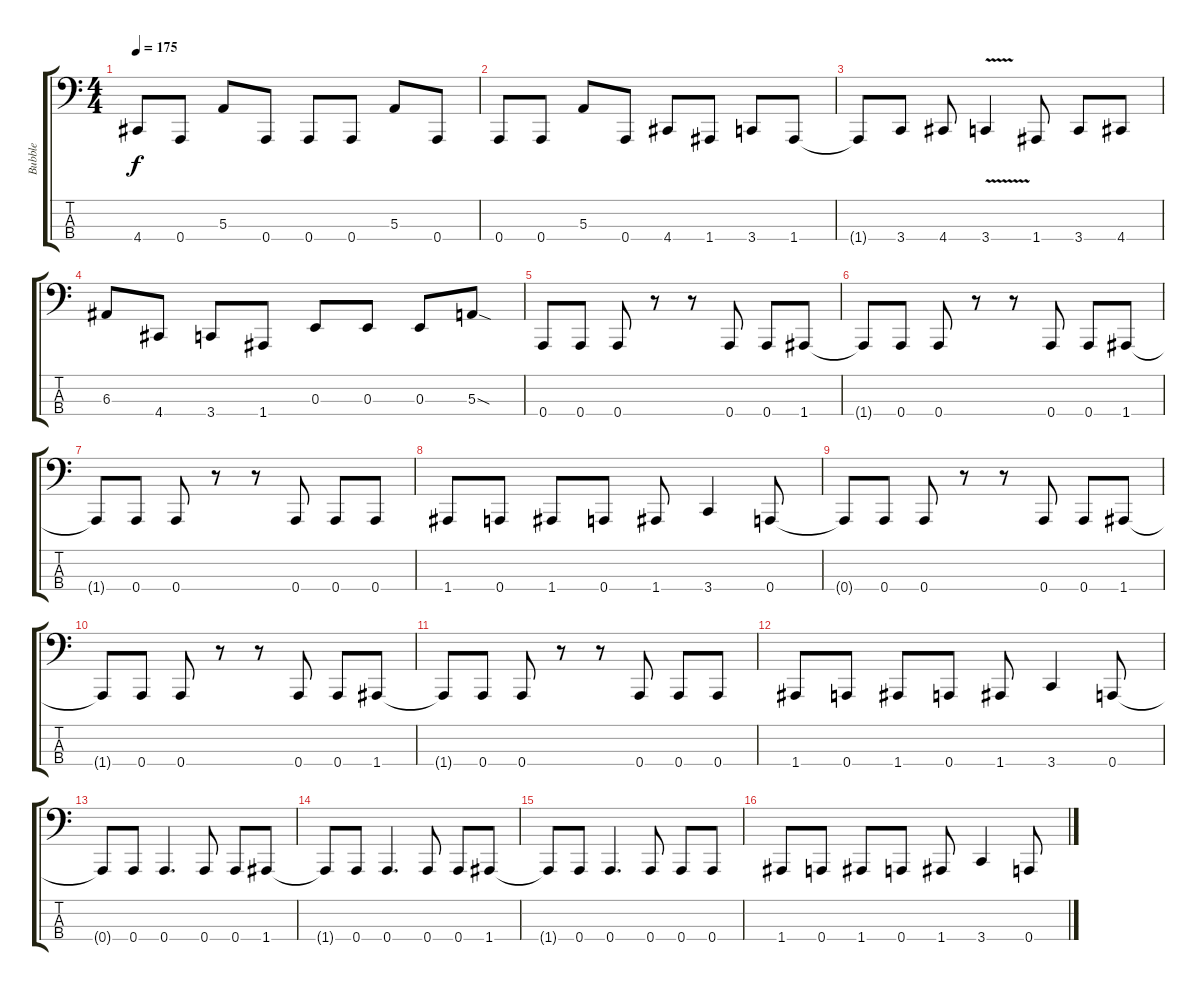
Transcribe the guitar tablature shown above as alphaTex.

\track ("Bubble" "Bubble") {instrument electricbasspick}
\staff {score tabs}
\tuning (D2 A1 E1 A0) {hide}
\ts (4 4)
\tempo 175
\clef f4
\ks c
4.4{t}.8{dy f} 0.4.8 5.3.8 0.4.8 0.4.8 0.4.8 5.3.8 0.4.8 |
0.4.8 0.4.8 5.3.8 0.4.8 4.4.8 1.4.8 3.4.8 1.4.8 |
1.4{t}.8 3.4.8 4.4.8 3.4{v}.4 1.4.8 3.4.8 4.4.8 |
6.3.8 4.4.8 3.4.8 1.4.8 0.3.8 0.3.8 0.3.8 5.3{sod}.8 |
0.4.8 0.4.8 0.4.8 r.8 r.8 0.4.8 0.4.8 1.4.8 |
1.4{t}.8 0.4.8 0.4.8 r.8 r.8 0.4.8 0.4.8 1.4.8 |
1.4{t}.8 0.4.8 0.4.8 r.8 r.8 0.4.8 0.4.8 0.4.8 |
1.4.8 0.4.8 1.4.8 0.4.8 1.4.8 3.4.4 0.4.8 |
0.4{t}.8 0.4.8 0.4.8 r.8 r.8 0.4.8 0.4.8 1.4.8 |
1.4{t}.8 0.4.8 0.4.8 r.8 r.8 0.4.8 0.4.8 1.4.8 |
1.4{t}.8 0.4.8 0.4.8 r.8 r.8 0.4.8 0.4.8 0.4.8 |
1.4.8 0.4.8 1.4.8 0.4.8 1.4.8 3.4.4 0.4.8 |
0.4{t}.8 0.4.8 0.4.4{d} 0.4.8 0.4.8 1.4.8 |
1.4{t}.8 0.4.8 0.4.4{d} 0.4.8 0.4.8 1.4.8 |
1.4{t}.8 0.4.8 0.4.4{d} 0.4.8 0.4.8 0.4.8 |
1.4.8 0.4.8 1.4.8 0.4.8 1.4.8 3.4.4 0.4.8
